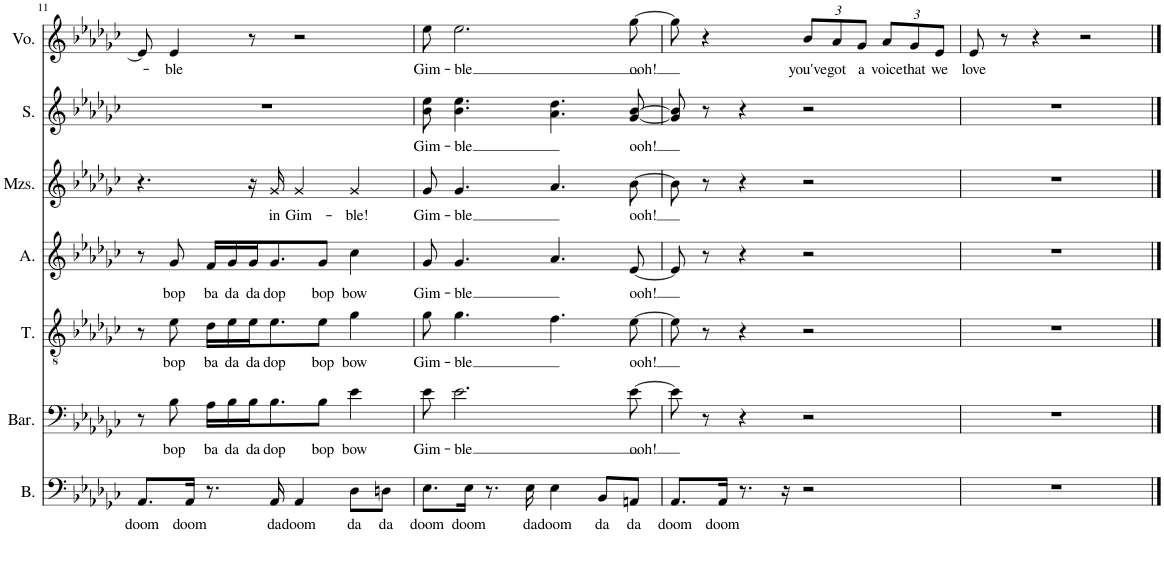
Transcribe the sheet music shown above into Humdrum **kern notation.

**kern	**text	**kern	**text	**kern	**text	**kern	**text	**kern	**text	**kern	**text	**kern	**text
*part7	*part7	*part6	*part6	*part5	*part5	*part4	*part4	*part3	*part3	*part2	*part2	*part1	*part1
*staff7	*staff7	*staff6	*staff6	*staff5	*staff5	*staff4	*staff4	*staff3	*staff3	*staff2	*staff2	*staff1	*staff1
*I"Bass	*	*I"Baritone	*	*I"Tenor	*	*I"Alto	*	*I"Mezzo-soprano	*	*I"Soprano	*	*I"Voice	*
*I'B.	*	*I'Bar.	*	*I'T.	*	*I'A.	*	*I'Mzs.	*	*I'S.	*	*I'Vo.	*
!!LO:PB:g=z
*clefF4	*	*clefF4	*	*clefGv2	*	*clefG2	*	*clefG2	*	*clefG2	*	*clefG2	*
*k[b-e-a-d-g-c-]	*	*k[b-e-a-d-g-c-]	*	*k[b-e-a-d-g-c-]	*	*k[b-e-a-d-g-c-]	*	*k[b-e-a-d-g-c-]	*	*k[b-e-a-d-g-c-]	*	*k[b-e-a-d-g-c-]	*
*M4/4	*	*M4/4	*	*M4/4	*	*M4/4	*	*M4/4	*	*M4/4	*	*M4/4	*
=11	=11	=11	=11	=11	=11	=11	=11	=11	=11	=11	=11	=11	=11
!	!LO:LY:b	!	!	!	!	!	!	!	!	!	!	!	!
8.AA-/L	doom	8r	.	8r	.	8r	.	4.r	.	1r	.	8e-/]	.
!	!	!	!LO:LY:b	!	!LO:LY:b	!	!LO:LY:b	!	!	!	!	!	!LO:LY:b
.	.	8B-\	bop	8e-\	bop	8g-/	bop	.	.	.	.	4e-/	-ble
!	!LO:LY:b	!	!	!	!	!	!	!	!	!	!	!	!
16AA-/Jk	doom	.	.	.	.	.	.	.	.	.	.	.	.
!	!	!	!LO:LY:b	!	!LO:LY:b	!	!LO:LY:b	!	!	!	!	!	!
8.r	.	16A-\LL	ba	16d-\LL	ba	16f/LL	ba	.	.	.	.	.	.
!	!	!	!LO:LY:b	!	!LO:LY:b	!	!LO:LY:b	!	!	!	!	!	!
.	.	16B-\	da	16e-\	da	16g-/	da	.	.	.	.	.	.
!	!	!	!LO:LY:b	!	!LO:LY:b	!	!LO:LY:b	!	!	!	!	!	!
.	.	16B-\J	da	16e-\J	da	16g-/J	da	16r	.	.	.	8r	.
!	!LO:LY:b	!	!LO:LY:b	!	!LO:LY:b	!	!LO:LY:b	!	!LO:LY:b	!	!	!	!
16AA-/	da	8.B-\	dop	8.e-\	dop	8.g-/	dop	16g-/	in	.	.	.	.
!	!LO:LY:b	!	!	!	!	!	!	!	!LO:LY:b	!	!	!	!
4AA-/	doom	.	.	.	.	.	.	4g-/	Gim-	.	.	2r	.
!	!	!	!LO:LY:b	!	!LO:LY:b	!	!LO:LY:b	!	!	!	!	!	!
.	.	8B-\J	bop	8e-\J	bop	8g-/J	bop	.	.	.	.	.	.
!	!LO:LY:b	!	!LO:LY:b	!	!LO:LY:b	!	!LO:LY:b	!	!LO:LY:b	!	!	!	!
8D-\L	da	4e-\	bow	4g-\	bow	4cc-\	bow	4g-/	-ble!	.	.	.	.
!	!LO:LY:b	!	!	!	!	!	!	!	!	!	!	!	!
8Dn\J	da	.	.	.	.	.	.	.	.	.	.	.	.
=12	=12	=12	=12	=12	=12	=12	=12	=12	=12	=12	=12	=12	=12
!	!LO:LY:b	!	!LO:LY:b	!	!LO:LY:b	!	!LO:LY:b	!	!LO:LY:b	!	!LO:LY:b	!	!LO:LY:b
8.E-\L	doom	8e-\	Gim-	8g-\	Gim-	8g-/	Gim-	8g-/	Gim-	8b-\ 8ee-\	Gim-	8ee-\	Gim-
!	!	!	!LO:LY:b	!	!LO:LY:b	!	!LO:LY:b	!	!LO:LY:b	!	!LO:LY:b	!	!LO:LY:b
.	.	2.e-\	-ble	4.g-\	-ble	4.g-/	-ble	4.g-/	-ble	4.b-\ 4.ee-\	-ble	2.ee-\	-ble
!	!LO:LY:b	!	!	!	!	!	!	!	!	!	!	!	!
16E-\Jk	doom	.	.	.	.	.	.	.	.	.	.	.	.
8.r	.	.	.	.	.	.	.	.	.	.	.	.	.
!	!LO:LY:b	!	!	!	!	!	!	!	!	!	!	!	!
16E-\	da	.	.	.	.	.	.	.	.	.	.	.	.
!	!LO:LY:b	!	!	!	!	!	!	!	!	!	!	!	!
4E-\	doom	.	.	4.f\	.	4.a-/	.	4.a-/	.	4.a-\ 4.dd-\	.	.	.
!	!LO:LY:b	!	!	!	!	!	!	!	!	!	!	!	!
8BB-/L	da	.	.	.	.	.	.	.	.	.	.	.	.
!	!LO:LY:b	!	!LO:LY:b	!	!LO:LY:b	!	!LO:LY:b	!	!LO:LY:b	!	!LO:LY:b	!	!LO:LY:b
8AAn/J	da	[8e-\	ooh!	[8e-\	ooh!	[8e-/	ooh!	[8b-\	ooh!	[8g-/ [8b-/	ooh!	[8gg-\	ooh!
=13	=13	=13	=13	=13	=13	=13	=13	=13	=13	=13	=13	=13	=13
!	!LO:LY:b	!	!	!	!	!	!	!	!	!	!	!	!
8.AA-/L	doom	8e-\]	.	8e-\]	.	8e-/]	.	8b-\]	.	8g-/] 8b-/]	.	8gg-\]	.
.	.	8r	.	8r	.	8r	.	8r	.	8r	.	4r	.
!	!LO:LY:b	!	!	!	!	!	!	!	!	!	!	!	!
16AA-/Jk	doom	.	.	.	.	.	.	.	.	.	.	.	.
8.r	.	4r	.	4r	.	4r	.	4r	.	4r	.	.	.
.	.	.	.	.	.	.	.	.	.	.	.	8ryy	.
16r	.	.	.	.	.	.	.	.	.	.	.	.	.
*	*	*	*	*	*	*	*	*	*	*	*	*Xbrackettup	*
!	!	!	!	!	!	!	!	!	!	!	!	!	!LO:LY:b
2r	.	2r	.	2r	.	2r	.	2r	.	2r	.	12b-/L	you've
!	!	!	!	!	!	!	!	!	!	!	!	!	!LO:LY:b
.	.	.	.	.	.	.	.	.	.	.	.	12a-/	got
!	!	!	!	!	!	!	!	!	!	!	!	!	!LO:LY:b
.	.	.	.	.	.	.	.	.	.	.	.	12g-/J	a
!	!	!	!	!	!	!	!	!	!	!	!	!	!LO:LY:b
.	.	.	.	.	.	.	.	.	.	.	.	12a-/L	voice
!	!	!	!	!	!	!	!	!	!	!	!	!	!LO:LY:b
.	.	.	.	.	.	.	.	.	.	.	.	12g-/	that
!	!	!	!	!	!	!	!	!	!	!	!	!	!LO:LY:b
.	.	.	.	.	.	.	.	.	.	.	.	12e-/J	we
=14	=14	=14	=14	=14	=14	=14	=14	=14	=14	=14	=14	=14	=14
!	!	!	!	!	!	!	!	!	!	!	!	!	!LO:LY:b
1r	.	1r	.	1r	.	1r	.	1r	.	1r	.	8e-/	love
.	.	.	.	.	.	.	.	.	.	.	.	8r	.
.	.	.	.	.	.	.	.	.	.	.	.	4r	.
.	.	.	.	.	.	.	.	.	.	.	.	2r	.
==	==	==	==	==	==	==	==	==	==	==	==	==	==
*-	*-	*-	*-	*-	*-	*-	*-	*-	*-	*-	*-	*-	*-
